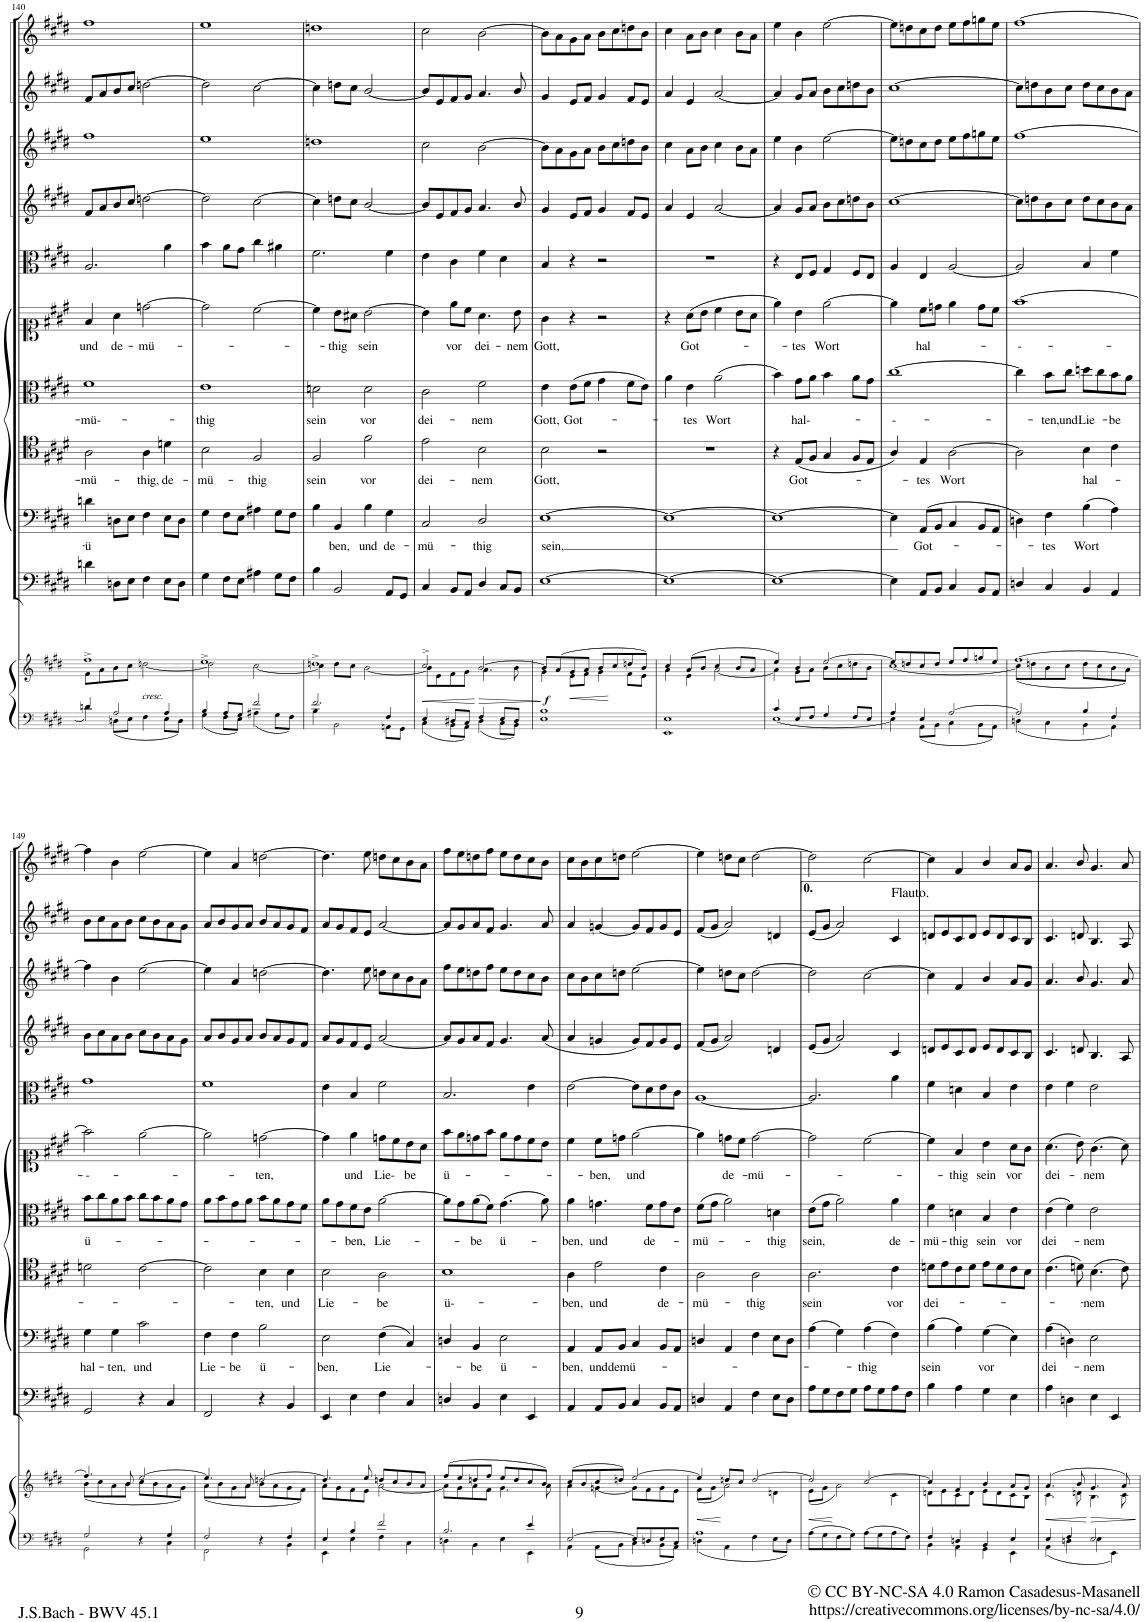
**kern	**kern	**dynam	**kern	**kern	**text	**kern	**text	**kern	**text	**kern	**text	**kern	**kern	**kern	**kern	**kern
*part11	*part11	*part11	*part10	*part9	*part9	*part8	*part8	*part7	*part7	*part6	*part6	*part5	*part4	*part3	*part2	*part1
*staff12	*staff11	*staff11/12	*staff10	*staff9	*staff9	*staff8	*staff8	*staff7	*staff7	*staff6	*staff6	*staff5	*staff4	*staff3	*staff2	*staff1
*I"Piano reduction	*	*	*I"Continuo	*I"Basso	*	*I"Tenore	*	*I"Alto	*	*I"Soprano	*	*I"Viola	*I"Violino II	*I"Violino I	*I"Flauto traverso II Oboe II	*I"Flauto traverso I Oboe I
*I'Pno	*	*	*	*	*	*	*	*	*	*	*	*	*	*	*I'Ob	*I'Ob
!!LO:PB:g=z
*clefF4	*clefG2	*	*clefF4	*clefF4	*	*clefC4	*	*clefC3	*	*clefC1	*	*clefC3	*clefG2	*clefG2	*clefG2	*clefG2
*k[f#c#g#d#]	*k[f#c#g#d#]	*	*k[f#c#g#d#]	*k[f#c#g#d#]	*	*k[f#c#g#d#]	*	*k[f#c#g#d#]	*	*k[f#c#g#d#]	*	*k[f#c#g#d#]	*k[f#c#g#d#]	*k[f#c#g#d#]	*k[f#c#g#d#]	*k[f#c#g#d#]
*M2/2	*M2/2	*	*M2/2	*M2/2	*	*M2/2	*	*M2/2	*	*M2/2	*	*M2/2	*M2/2	*M2/2	*M2/2	*M2/2
*met(c|)	*met(c|)	*	*met(c|)	*met(c|)	*	*met(c|)	*	*met(c|)	*	*met(c|)	*	*met(c|)	*met(c|)	*met(c|)	*met(c|)	*met(c|)
=140	=140	=140	=140	=140	=140	=140	=140	=140	=140	=140	=140	=140	=140	=140	=140	=140
*^	*^	*	*	*	*	*	*	*	*	*	*	*	*	*	*	*
!	!	!	!	!	!	!	!LO:LY:b	!	!LO:LY:b	!	!LO:LY:b	!	!LO:LY:b	!	!	!	!	!
4dn/	4d\	1ff#^	8f#\L	.	4dn\	4dn\	ü-	2A\	mü-	1f#	mü--	4f#/	und	2.A/	8f#/L	1ff#	8f#/L	1ff#
.	.	.	8a\	.	.	.	.	.	.	.	.	.	.	.	8a/	.	8a/	.
!	!	!	!	!	!	!	!	!	!	!	!	!	!LO:LY:b	!	!	!	!	!
2A/	8Dn\L	.	8b\	.	8Dn\L	8Dn\L	.	.	.	.	.	4a\	de-	.	8b/	.	8b/	.
.	8E\J	.	8cc#\J	.	8E\J	8E\J	.	.	.	.	.	.	.	.	8cc#/J	.	8cc#/J	.
!	!	!	!LO:TX:b:i:t=cresc.	!	!	!	!	!	!	!	!	!	!	!	!	!	!	!
!	!	!	!	!	!	!	!	!	!LO:LY:b	!	!	!	!LO:LY:b	!	!	!	!	!
.	4F#\	.	[2ddn\	.	4F#\	4F#\	.	4A\	thig,	.	.	[2ddn\	mü-	.	[2ddn\	.	[2ddn\	.
!	!	!	!	!	!	!	!	!	!LO:LY:b	!	!	!	!	!	!	!	!	!
4A/	8E\L	.	.	.	8E\L	8E\L	.	4dn\	de-	.	.	.	.	4a\	.	.	.	.
.	8D\J	.	.	.	8D\J	8D\J	.	.	.	.	.	.	.	.	.	.	.	.
=141	=141	=141	=141	=141	=141	=141	=141	=141	=141	=141	=141	=141	=141	=141	=141	=141	=141	=141
!	!	!	!	!	!	!	!	!	!LO:LY:b	!	!LO:LY:b	!	!	!	!	!	!	!
4B/	4G#\	1ee^	2dd\]	.	4G#\	4G#\	.	2B\	mü-	1e	thig	2dd\]	.	4b\	2dd\]	1ee	2dd\]	1ee
8A/L	8F#\L	.	.	.	8F#\L	8F#\L	.	.	.	.	.	.	.	8a\L	.	.	.	.
8G#/J	8E\J	.	.	.	8E\J	8E\J	.	.	.	.	.	.	.	8g#\J	.	.	.	.
!	!	!	!	!	!	!	!	!	!LO:LY:b	!	!	!	!	!	!	!	!	!
2f#/	4A#X\	.	[2cc#\	.	4A#X\	4A#X\	.	2F#/	thig	.	.	[2cc#\	.	4cc#\	[2cc#\	.	[2cc#\	.
.	8G#\L	.	.	.	8G#\L	8G#\L	.	.	.	.	.	.	.	4a#X\	.	.	.	.
.	8F#\J	.	.	.	8F#\J	8F#\J	.	.	.	.	.	.	.	.	.	.	.	.
=142	=142	=142	=142	=142	=142	=142	=142	=142	=142	=142	=142	=142	=142	=142	=142	=142	=142	=142
!	!	!	!	!	!	!	!	!	!LO:LY:b	!	!LO:LY:b	!	!	!	!	!	!	!
2.f#/	4B\	1ddn^	4cc#\]	.	4B\	4B\	.	2F#/	sein	2dn\	sein	4cc#\]	.	2.f#\	4cc#\]	1ddn	4cc#\]	1ddn
!	!	!	!	!	!	!	!LO:LY:b	!	!	!	!	!	!LO:LY:b	!	!	!	!	!
.	2BB\	.	8dd\L	.	2BB/	4BB/	ben,	.	.	.	.	8b\L	thig	.	8ddn\L	.	8ddn\L	.
.	.	.	8cc#\J	.	.	.	.	.	.	.	.	8a#X\J	.	.	8cc#\J	.	8cc#\J	.
!	!	!	!	!	!	!	!LO:LY:b	!	!LO:LY:b	!	!LO:LY:b	!	!LO:LY:b	!	!	!	!	!
.	.	.	[2b\	.	.	4B\	und	2f#\	vor	2d\	vor	[2b\	sein	.	[2b/	.	[2b/	.
!	!	!	!	!	!	!	!LO:LY:b	!	!	!	!	!	!	!	!	!	!	!
4F#/	8AAn\L	.	.	.	8AA/L	4G#\	de-	.	.	.	.	.	.	4f#\	.	.	.	.
.	8GG#\J	.	.	.	8GG#/J	.	.	.	.	.	.	.	.	.	.	.	.	.
=143	=143	=143	=143	=143	=143	=143	=143	=143	=143	=143	=143	=143	=143	=143	=143	=143	=143	=143
!	!	!	!	!LO:HP:b	!	!	!LO:LY:b	!	!LO:LY:b	!	!LO:LY:b	!	!	!	!	!	!	!
4E/	4C#\	2cc#^/	8b\L]	<	4C#/	2C#/	mü-	2e\	dei-	2c#\	dei-	4b\]	.	4e\	8b/L]	2cc#\	8b/L]	2cc#\
.	.	.	8e\	.	.	.	.	.	.	.	.	.	.	.	8e/	.	8e/	.
!	!	!	!	!	!	!	!	!	!	!	!	!	!LO:LY:b	!	!	!	!	!
8D#X/L	8BB\L	.	8f#\	.	8BB/L	.	.	.	.	.	.	8ee\L	vor	4c#\	8f#/	.	8f#/	.
8C#/J	8AA\J	.	8g#\J	.	8AA/J	.	.	.	.	.	.	8cc#\J	.	.	8g#/J	.	8g#/J	.
!	!	!	!	!LO:HP:b	!	!	!LO:LY:b	!	!LO:LY:b	!	!LO:LY:b	!	!LO:LY:b	!	!	!	!	!
4F#/	4D#\	[2b/	4.a\	>	4D#/	2D#/	thig	2B\	nem	2f#\	nem	4.a\	dei-	4f#\	4.a/	[2b\	4.a/	[2b\
8E/L	8C#\L	.	.	.	8C#/L	.	.	.	.	.	.	.	.	4d#\	.	.	.	.
!	!	!	!	!	!	!	!	!	!	!	!	!	!LO:LY:b	!	!	!	!	!
8D#/J	8BB\J	.	8b\	.	8BB/J	.	.	.	.	.	.	8b\	nem	.	8b/	.	8b/	.
*v	*v	*	*	*	*	*	*	*	*	*	*	*	*	*	*	*	*	*
*	*v	*v	*	*	*	*	*	*	*	*	*	*	*	*	*	*	*
.	.	[	.	.	.	.	.	.	.	.	.	.	.	.	.	.
=144	=144	=144	=144	=144	=144	=144	=144	=144	=144	=144	=144	=144	=144	=144	=144	=144
*	*^	*	*	*	*	*	*	*	*	*	*	*	*	*	*	*
!	!	!	!LO:DY:b	!	!	!LO:LY:b	!	!LO:LY:b	!	!LO:LY:b	!	!LO:LY:b	!	!	!	!	!
1E 1B	8b/L]	4g#\	f	[1E	[1E	sein,	2B\	Gott,	4e\	Gott,	4g#\	Gott,	4B/	4g#/	8b\L]	4g#/	8b\L]
.	(8a/	.	.	.	.	.	.	.	.	.	.	.	.	.	8a\	.	8a\
!	!	!	!LO:HP:b	!	!	!	!	!	!	!LO:LY:b	!	!	!	!	!	!	!
.	8g#/	8e\L	<	.	.	.	.	.	(8e\L	Got	4r	.	4r	8e/L	8g#\	8e/L	8g#\
.	8a/J	8f#\J	.	.	.	.	.	.	8f#\J	.	.	.	.	8f#/J	8a\J	8f#/J	8a\J
.	8b/L	4g#\	.	.	.	.	2r	.	4g#\	.	2r	.	2r	4g#/	8b\L	4g#/	8b\L
.	8cc#/	.	]	.	.	.	.	.	.	.	.	.	.	.	8cc#\	.	8cc#\
.	8ddn/	8f#\L	.	.	.	.	.	.	8f#\L	.	.	.	.	8f#/L	8ddn\	8f#/L	8ddn\
.	8b/J)	8e\J	.	.	.	.	.	.	8e\J)	.	.	.	.	8e/J	8b\J	8e/J	8b\J
=145	=145	=145	=145	=145	=145	=145	=145	=145	=145	=145	=145	=145	=145	=145	=145	=145	=145
1EE 1E	4cc#/	4a\	.	1E_	1E_	.	1r	.	4a\	.	4r	.	1r	4a/	4cc#\	4a/	4cc#\
!	!	!	!	!	!	!	!	!	!	!LO:LY:b	!	!LO:LY:b	!	!	!	!	!
.	(8a/L	4e\	.	.	.	.	.	.	4e\	tes	(8a\L	Got	.	4e/	8a\L	4e/	8a\L
.	8b/J	.	.	.	.	.	.	.	.	.	8b\J	.	.	.	8b\J	.	8b\J
!	!	!	!	!	!	!	!	!	!	!LO:LY:b	!	!	!	!	!	!	!
.	4cc#/	[2a\	.	.	.	.	.	.	(2a\	Wort	4cc#\	.	.	[2a/	4cc#\	[2a/	4cc#\
.	8b/L	.	.	.	.	.	.	.	.	.	8b\L	.	.	.	8b\L	.	8b\L
.	8a/J	.	.	.	.	.	.	.	.	.	8a\J	.	.	.	8a\J	.	8a\J
=146	=146	=146	=146	=146	=146	=146	=146	=146	=146	=146	=146	=146	=146	=146	=146	=146	=146
*^	*	*	*	*	*	*	*	*	*	*	*	*	*	*	*	*	*
4c#/	[1E	4ee/)	4a\]	.	1E_	1E_	.	4r	.	4b\)	.	4ee\)	.	4r	4a/]	4ee\	4a/]	4ee\
!	!	!	!	!	!	!	!	!	!LO:LY:b	!	!LO:LY:b	!	!LO:LY:b	!	!	!	!	!
8E/L	.	4b/	8g#\L	.	.	.	.	(8E/L	Got	8g#\L	hal-	4b\	tes	8E/L	8g#/L	4b\	8g#/L	4b\
8F#/J	.	.	8a\J	.	.	.	.	8F#/J	.	8a\J	.	.	.	8F#/J	8a/J	.	8a/J	.
!	!	!	!	!	!	!	!	!	!	!	!	!	!LO:LY:b	!	!	!	!	!
4G#/	.	[2ee/	8b\L	.	.	.	.	4G#/	.	4b\	.	[2ee\	Wort	4G#/	8b\L	[2ee\	8b\L	[2ee\
.	.	.	8cc#\	.	.	.	.	.	.	.	.	.	.	.	8cc#\	.	8cc#\	.
8F#/L	.	.	8ddn\	.	.	.	.	8F#/L	.	8a\L	.	.	.	8F#/L	8ddn\	.	8ddn\	.
8E/J	.	.	8b\J	.	.	.	.	8E/J	.	8g#\J	.	.	.	8E/J	8b\J	.	8b\J	.
=147	=147	=147	=147	=147	=147	=147	=147	=147	=147	=147	=147	=147	=147	=147	=147	=147	=147	=147
!	!	!	!	!	!	!	!	!	!	!	!LO:LY:b	!	!	!	!	!	!	!
4A/	4E\]	8ee/L]	[1cc#	.	4E\]	4E\]	.	4A/)	.	[1cc#	--	4ee\]	.	4A/	[1cc#	8ee\L]	[1cc#	8ee\L]
.	.	8ddn/	.	.	.	.	.	.	.	.	.	.	.	.	.	8ddn\	.	8ddn\
!	!	!	!	!	!	!	!LO:LY:b	!	!LO:LY:b	!	!	!	!LO:LY:b	!	!	!	!	!
4E/	8AA\L	8cc#/	.	.	8AA/L	(8AA/L	Got	4E/	tes	.	.	8cc#\L	hal	4E/	.	8cc#\	.	8cc#\
.	8BB\J	8dd/J	.	.	8BB/J	8BB/J	.	.	.	.	.	8ddn\J	.	.	.	8dd\J	.	8dd\J
!	!	!	!	!	!	!	!	!	!LO:LY:b	!	!	!	!	!	!	!	!	!
[2A/	4C#\	8ee/L	.	.	4C#/	4C#/	.	[2A\	Wort	.	.	4ee\	.	[2A/	.	8ee\L	.	8ee\L
.	.	8ff#/	.	.	.	.	.	.	.	.	.	.	.	.	.	8ff#\	.	8ff#\
.	8BB\L	8ggn/	.	.	8BB/L	8BB/L	.	.	.	.	.	8dd\L	.	.	.	8ggn\	.	8ggn\
.	8AA\J	8ee/J	.	.	8AA/J	8AA/J	.	.	.	.	.	8cc#\J	.	.	.	8ee\J	.	8ee\J
=148	=148	=148	=148	=148	=148	=148	=148	=148	=148	=148	=148	=148	=148	=148	=148	=148	=148	=148
!	!	!	!	!	!	!	!	!	!	!	!	!	!LO:LY:b	!	!	!	!	!
2A/]	4Dn\	[1ff#	(8cc#\L]	.	4Dn/	4Dn\)	.	2A\]	.	4cc#\]	.	[1ff#	--	2A/]	8cc#\L]	[1ff#	8cc#\L]	[1ff#
.	.	.	8ddn\	.	.	.	.	.	.	.	.	.	.	.	8ddn\	.	8ddn\	.
!	!	!	!	!	!	!	!LO:LY:b	!	!	!	!LO:LY:b	!	!	!	!	!	!	!
.	4C#\	.	8b\	.	4C#/	4F#\	tes	.	.	8b\L	ten,	.	.	.	8b\	.	8b\	.
!	!	!	!	!	!	!	!	!	!	!	!LO:LY:b	!	!	!	!	!	!	!
.	.	.	8cc#\J	.	.	.	.	.	.	8cc#\J	und	.	.	.	8cc#\J	.	8cc#\J	.
!	!	!	!	!	!	!	!LO:LY:b	!	!LO:LY:b	!	!LO:LY:b	!	!	!	!	!	!	!
4B/	4BB\	.	8dd\L	.	4BB/	(4B\	Wort	4B\	hal-	8ddn\L	Lie	.	.	4B/	8dd\L	.	8dd\L	.
.	.	.	8cc#\	.	.	.	.	.	.	8cc#\	.	.	.	.	8cc#\	.	8cc#\	.
!	!	!	!	!	!	!	!	!	!	!	!LO:LY:b	!	!	!	!	!	!	!
4F#/	4AA\	.	8b\	.	4AA/	4A\)	.	4c#\	.	8b\	be	.	.	4f#\	8b\	.	8b\	.
.	.	.	8a\J)	.	.	.	.	.	.	8a\J	.	.	.	.	8a\J	.	8a\J	.
!!LO:LB:g=z
=149	=149	=149	=149	=149	=149	=149	=149	=149	=149	=149	=149	=149	=149	=149	=149	=149	=149	=149
!	!	!	!	!	!	!	!LO:LY:b	!	!	!	!LO:LY:b	!	!LO:LY:b	!	!	!	!	!
2G#/	2GG#\	4.ff#/]	(8b\L	.	2GG#/	4G#\	hal-	2dn\	.	8b\L	ü	2ff#\]	--	1g#	8b\L	4ff#\]	8b\L	4ff#\]
.	.	.	8cc#\	.	.	.	.	.	.	8cc#\	.	.	.	.	8cc#\	.	8cc#\	.
!	!	!	!	!	!	!	!LO:LY:b	!	!	!	!	!	!	!	!	!	!	!
.	.	.	8a\	.	.	4G#\	ten,	.	.	8a\	.	.	.	.	8a\	4b\	8a\	4b\
.	.	8b/	8b\J	.	.	.	.	.	.	8b\J	.	.	.	.	8b\J	.	8b\J	.
!	!	!	!	!	!	!	!LO:LY:b	!	!	!	!	!	!	!	!	!	!	!
4r	4ryy	[2ee/	8cc#\L	.	4r	2c#\	und	[2c#\	.	8cc#\L	.	[2ee\	.	.	8cc#\L	[2ee\	8cc#\L	[2ee\
.	.	.	8b\	.	.	.	.	.	.	8b\	.	.	.	.	8b\	.	8b\	.
4G#/	4C#\	.	8a\	.	4C#/	.	.	.	.	8a\	.	.	.	.	8a\	.	8a\	.
.	.	.	8g#\J)	.	.	.	.	.	.	8g#\J	.	.	.	.	8g#\J	.	8g#\J	.
=150	=150	=150	=150	=150	=150	=150	=150	=150	=150	=150	=150	=150	=150	=150	=150	=150	=150	=150
!	!	!	!	!	!	!	!LO:LY:b	!	!	!	!	!	!	!	!	!	!	!
2F#/	2FF#\	4.ee/]	(8a\L	.	2FF#/	4F#\	Lie-	2c#\]	.	8a\L	.	2ee\]	.	1f#	8a/L	4ee\]	8a/L	4ee\]
.	.	.	8b\	.	.	.	.	.	.	8b\	.	.	.	.	8b/	.	8b/	.
!	!	!	!	!	!	!	!LO:LY:b	!	!	!	!	!	!	!	!	!	!	!
.	.	.	8g#\	.	.	4F#\	be	.	.	8g#\	.	.	.	.	8g#/	4a/	8g#/	4a/
.	.	8a/	8a\J	.	.	.	.	.	.	8a\J	.	.	.	.	8a/J	.	8a/J	.
!	!	!	!	!	!	!	!LO:LY:b	!	!LO:LY:b	!	!	!	!LO:LY:b	!	!	!	!	!
4r	4ryy	[2ddn/	8b\L	.	4r	2B\	ü-	4B\	ten,	8b\L	.	[2ddn\	ten,	.	8b/L	[2ddn\	8b/L	[2ddn\
.	.	.	8a\	.	.	.	.	.	.	8a\	.	.	.	.	8a/	.	8a/	.
!	!	!	!	!	!	!	!	!	!LO:LY:b	!	!	!	!	!	!	!	!	!
4F#/	4BB\	.	8g#\	.	4BB/	.	.	4B\	und	8g#\	.	.	.	.	8g#/	.	8g#/	.
.	.	.	8f#\J)	.	.	.	.	.	.	8f#\J	.	.	.	.	8f#/J	.	8f#/J	.
=151	=151	=151	=151	=151	=151	=151	=151	=151	=151	=151	=151	=151	=151	=151	=151	=151	=151	=151
!	!	!	!	!	!	!	!LO:LY:b	!	!LO:LY:b	!	!	!	!	!	!	!	!	!
4E/	4EE\	4.dd/]	8a\L	.	4EE/	2E\	ben,	2B\	Lie-	8a\L	.	4dd\]	.	4e\	8a/L	4.dd\]	8a/L	4.dd\]
.	.	.	8g#\	.	.	.	.	.	.	8g#\	.	.	.	.	8g#/	.	8g#/	.
!	!	!	!	!	!	!	!	!	!	!	!LO:LY:b	!	!LO:LY:b	!	!	!	!	!
4B/	4E\	.	8f#\	.	4E\	.	.	.	.	8f#\	ben,	4ee\	und	4B/	8f#/	.	8f#/	.
.	.	8ee/	8e\J	.	.	.	.	.	.	8e\J	.	.	.	.	8e/J	8ee\	8e/J	8ee\
!	!	!	!	!	!	!	!LO:LY:b	!	!LO:LY:b	!	!LO:LY:b	!	!LO:LY:b	!	!	!	!	!
2f#/	4F#\	8ddn/L	[2a\	.	4F#\	(4F#\	Lie	2A\	be	[2a\	Lie-	8ddn\L	Lie-	2f#\	[2a/	8ddn\L	[2a/	8ddn\L
.	.	8cc#/	.	.	.	.	.	.	.	.	.	8cc#\	.	.	.	8cc#\	.	8cc#\
!	!	!	!	!	!	!	!	!	!	!	!	!	!LO:LY:b	!	!	!	!	!
.	4C#\	8b/	.	.	4C#/	4C#/)	.	.	.	.	.	8b\	be	.	.	8b\	.	8b\
.	.	8a/J	.	.	.	.	.	.	.	.	.	8a\J	.	.	.	8a\J	.	8a\J
=152	=152	=152	=152	=152	=152	=152	=152	=152	=152	=152	=152	=152	=152	=152	=152	=152	=152	=152
!	!	!	!	!	!	!	!	!	!LO:LY:b	!	!	!	!LO:LY:b	!	!	!	!	!
2.B/	4Dn\	(8ff#/L	8a\L]	.	4Dn/	4Dn/	.	1B	ü--	8a\L]	.	8ff#\L	ü-	2.B/	8a/L]	8ff#\L	8a/L]	8ff#\L
.	.	8ee/	8g#\	.	.	.	.	.	.	8g#\	.	8ee\	.	.	8g#/	8ee\	8g#/	8ee\
!	!	!	!	!	!	!	!LO:LY:b	!	!	!	!LO:LY:b	!	!	!	!	!	!	!
.	4BB\	8ddn/	8a\	.	4BB/	4BB/	be	.	.	(8a\	be	8ddn\	.	.	8a/	8ddn\	8a/	8ddn\
.	.	8ff#/J	8f#\J	.	.	.	.	.	.	8f#\J)	.	8ff#\J	.	.	8f#/J	8ff#\J	8f#/J	8ff#\J
!	!	!	!	!	!	!	!LO:LY:b	!	!	!	!LO:LY:b	!	!	!	!	!	!	!
.	4E\	8ee/L	4.g#\	.	4E\	2E\	ü-	.	.	(4.g#\	ü-	8ee\L	.	.	4.g#/	8ee\L	4.g#/	8ee\L
.	.	8dd/	.	.	.	.	.	.	.	.	.	8dd\	.	.	.	8dd\	.	8dd\
4e/	4EE\	8cc#/	.	.	4EE/	.	.	.	.	.	.	8cc#\	.	4e\	.	8cc#\	.	8cc#\
.	.	8b/J)	8a\	.	.	.	.	.	.	8a\)	.	8b\J	.	.	(8a/	8b\J	8a/	8b\J
=153	=153	=153	=153	=153	=153	=153	=153	=153	=153	=153	=153	=153	=153	=153	=153	=153	=153	=153
!	!	!	!	!	!	!	!LO:LY:b	!	!LO:LY:b	!	!LO:LY:b	!	!	!	!	!	!	!
[2E/	4AA\	(8cc#/L	4a\	.	4AA/	4AA/	ben,	4A\	ben,	4a\	ben,	4cc#\	.	[2e\	4a/	8cc#\L	4a/	8cc#\L
.	.	8b/	.	.	.	.	.	.	.	.	.	.	.	.	.	8b\	.	8b\
!	!	!	!	!	!	!	!LO:LY:b	!	!LO:LY:b	!	!LO:LY:b	!	!LO:LY:b	!	!	!	!	!
.	8AA\L	8cc#/	[4gn\	.	8AA/L	8AA/L	und	2e\	und	4.gn\	und	8cc#\L	ben,	.	4gn/	8cc#\	[4gn/	8cc#\
!	!	!	!	!	!	!	!LO:LY:b	!	!	!	!	!	!	!	!	!	!	!
.	8BB\J	8ddn/J)	.	.	8BB/J	8BB/J	demü	.	.	.	.	8ddn\J	.	.	.	8ddn\J	.	8ddn\J
!	!	!	!	!	!	!	!	!	!	!	!	!	!LO:LY:b	!	!	!	!	!
8E/L]	4C#\	[2ee/	8g\L]	.	4C#/	4C#/	.	.	.	.	.	[2ee\	und	8e\L]	8g/L)	[2ee\	8g/L]	[2ee\
!	!	!	!	!	!	!	!	!	!	!	!LO:LY:b	!	!	!	!	!	!	!
8Dn/	.	.	8f#\	.	.	.	.	.	.	8f#\L	de	.	.	8d#\	8f#/	.	8f#/	.
!	!	!	!	!	!	!	!	!	!LO:LY:b	!	!	!	!	!	!	!	!	!
8E/	8BB\L	.	8g\	.	8BB/L	8BB/L	.	4c#\	de-	8g\	.	.	.	8e\	8g/	.	8g/	.
8C#/J	8AA\J	.	8e\J	.	8AA/J	8AA/J	.	.	.	8e\J	.	.	.	8c#\J	8e/J	.	8e/J	.
=154	=154	=154	=154	=154	=154	=154	=154	=154	=154	=154	=154	=154	=154	=154	=154	=154	=154	=154
!	!	!	!	!LO:HP:b	!	!	!	!	!LO:LY:b	!	!LO:LY:b	!	!	!	!	!	!	!
1A	4Dn\	4ee/]	(8f#\L	<	4Dn/	4Dn/	.	2A\	mü-	(8f#\L	mü	4ee\]	.	[1A	(8f#/L	4ee\]	(8f#/L	4ee\]
.	.	.	8g#\J	.	.	.	.	.	.	8g#\J	.	.	.	.	8g#/J	.	8g#/J	.
!	!	!	!	!	!	!	!	!	!	!	!	!	!LO:LY:b	!	!	!	!	!
.	4AA\	8ddn/L	2a\)	[	4AA/	4AA/	.	.	.	2a\)	.	8ddn\L	de	.	2a/)	8ddn\L	2a/)	8ddn\L
.	.	8cc#/J	.	.	.	.	.	.	.	.	.	8cc#\J	.	.	.	8cc#\J	.	8cc#\J
!	!	!	!	!	!	!	!	!	!LO:LY:b	!	!	!	!LO:LY:b	!	!	!	!	!
.	4F#\	[2dd/	.	.	4F#\	4F#\	.	2A\	thig	.	.	[2dd\	mü-	.	.	[2dd\	.	[2dd\
!	!	!	!	!	!	!	!	!	!	!	!LO:LY:b	!	!	!	!	!	!	!
.	8E\L	.	4dn\	.	8E\L	8E\L	.	.	.	4dn\	thig	.	.	.	4dn/	.	4dn/	.
.	8D\J	.	.	.	8D\J	8D\J	.	.	.	.	.	.	.	.	.	.	.	.
=155	=155	=155	=155	=155	=155	=155	=155	=155	=155	=155	=155	=155	=155	=155	=155	=155	=155	=155
!	!	!	!	!LO:HP:b	!	!	!	!	!LO:LY:b	!	!LO:LY:b	!	!	!	!	!	!	!
*v	*v	*	*	*	*	*	*	*	*	*	*	*	*	*	*	*	*	*
8A\L	2dd/]	(8e\L	<	8A\L	(4A\	.	2.A\	sein	(8e\L	sein,	2dd\]	.	2.A/]	(8e/L	2dd\]	(8e/L	2dd\]
8G#\	.	8g#\J	.	8G#\	.	.	.	.	8g#\J	.	.	.	.	8g#/J	.	8g#/J	.
8F#\	.	2a\)	[	8F#\	4G#\)	.	.	.	2a\)	.	.	.	.	2a/)	.	2a/)	.
8G#\J	.	.	.	8G#\J	.	.	.	.	.	.	.	.	.	.	.	.	.
!	!	!	!	!	!	!LO:LY:b	!	!	!	!	!	!	!	!	!	!	!
8A\L	[2cc#/	.	.	8A\L	(4A\	thig	.	.	.	.	[2cc#\	.	.	.	[2cc#\	.	[2cc#\
8G#\	.	.	.	8G#\	.	.	.	.	.	.	.	.	.	.	.	.	.
!	!	!	!	!	!	!	!	!	!	!	!	!	!	!	!	!LO:TX:a:t=Flauto.	!
!	!	!	!	!	!	!	!	!LO:LY:b	!	!LO:LY:b	!	!	!	!	!	!	!
8A\	.	4c#\	.	8A\	4F#\)	.	4c#\	vor	4a\	de-	.	.	4a\	4c#/	.	4c#/	.
8F#\J	.	.	.	8F#\J	.	.	.	.	.	.	.	.	.	.	.	.	.
=156	=156	=156	=156	=156	=156	=156	=156	=156	=156	=156	=156	=156	=156	=156	=156	=156	=156
*^	*	*	*	*	*	*	*	*	*	*	*	*	*	*	*	*	*
!	!	!	!	!	!	!	!LO:LY:b	!	!LO:LY:b	!	!LO:LY:b	!	!	!	!	!	!	!
4F#/	4BB\	4cc#/]	8dn\L	.	4B\	(4B\	sein	8dn\L	dei	4f#\	mü-	4cc#\]	.	4f#\	8dn/L	4cc#\]	8dn/L	4cc#\]
.	.	.	8e\	.	.	.	.	8e\	.	.	.	.	.	.	8e/	.	8e/	.
!	!	!	!	!	!	!	!	!	!	!	!LO:LY:b	!	!LO:LY:b	!	!	!	!	!
4Dn/	4AA\	4f#/	8c#\	.	4A\	4A\)	.	8c#\	.	4dn\	thig	4f#/	thig	4dn\	8c#/	4f#/	8c#/	4f#/
.	.	.	8d\J	.	.	.	.	8d\J	.	.	.	.	.	.	8d/J	.	8d/J	.
!	!	!	!	!	!	!	!LO:LY:b	!	!	!	!LO:LY:b	!	!LO:LY:b	!	!	!	!	!
4BB/	4GG#\	4b/	8e\L	.	4G#\	(4G#\	vor	8e\L	.	4B/	sein	4b\	sein	4B/	8e/L	4b/	8e/L	4b/
.	.	.	8d\	.	.	.	.	8d\	.	.	.	.	.	.	8d/	.	8d/	.
!	!	!	!	!	!	!	!	!	!	!	!LO:LY:b	!	!LO:LY:b	!	!	!	!	!
4E/	4EE\	8a/L	8c#\	.	4E\	4E\)	.	8c#\	.	4e\	vor	8a\L	vor	4e\	8c#/	8a/L	8c#/	8a/L
.	.	8g#/J	8B\J	.	.	.	.	8B\J	.	.	.	8g#\J	.	.	8B/J	8g#/J	8B/J	8g#/J
=157	=157	=157	=157	=157	=157	=157	=157	=157	=157	=157	=157	=157	=157	=157	=157	=157	=157	=157
!	!	!	!	!LO:HP:b	!	!	!LO:LY:b	!	!	!	!LO:LY:b	!	!LO:LY:b	!	!	!	!	!
4E/	4AA\	(4.a/	4.c#\	<	4A\	(4A\	dei	(4.c#\	.	(4e\	dei	(4.a\	dei-	4e\	4.c#/	4.a/	4.c#/	4.a/
4F#/	4Dn\	.	.	.	4Dn\	4Dn\)	.	.	.	4f#\)	.	.	.	4f#\	.	.	.	.
.	.	8b/	8dn\	.	.	.	.	8dn\)	.	.	.	8b\)	.	.	8dn/	8b/	8dn/	8b/
!	!	!	!	!	!	!	!LO:LY:b	!	!LO:LY:b	!	!LO:LY:b	!	!LO:LY:b	!	!	!	!	!
2E/	4E\	4.g#/	4.B\	[	4E\	2E\	nem	(4.B\	nem	2e\	nem	(4.g#\	nem	2e\	4.B/	4.g#/	4.B/	4.g#/
.	4EE\	.	.	.	4EE/	.	.	.	.	.	.	.	.	.	.	.	.	.
.	.	8a/)	8c#\	.	.	.	.	8c#\)	.	.	.	8a\)	.	.	8A/	8a/	8A/	8a/
*v	*v	*	*	*	*	*	*	*	*	*	*	*	*	*	*	*	*	*
*	*v	*v	*	*	*	*	*	*	*	*	*	*	*	*	*	*	*
.	.	[	.	.	.	.	.	.	.	.	.	.	.	.	.	.
=	=	=	=	=	=	=	=	=	=	=	=	=	=	=	=	=
*-	*-	*-	*-	*-	*-	*-	*-	*-	*-	*-	*-	*-	*-	*-	*-	*-
